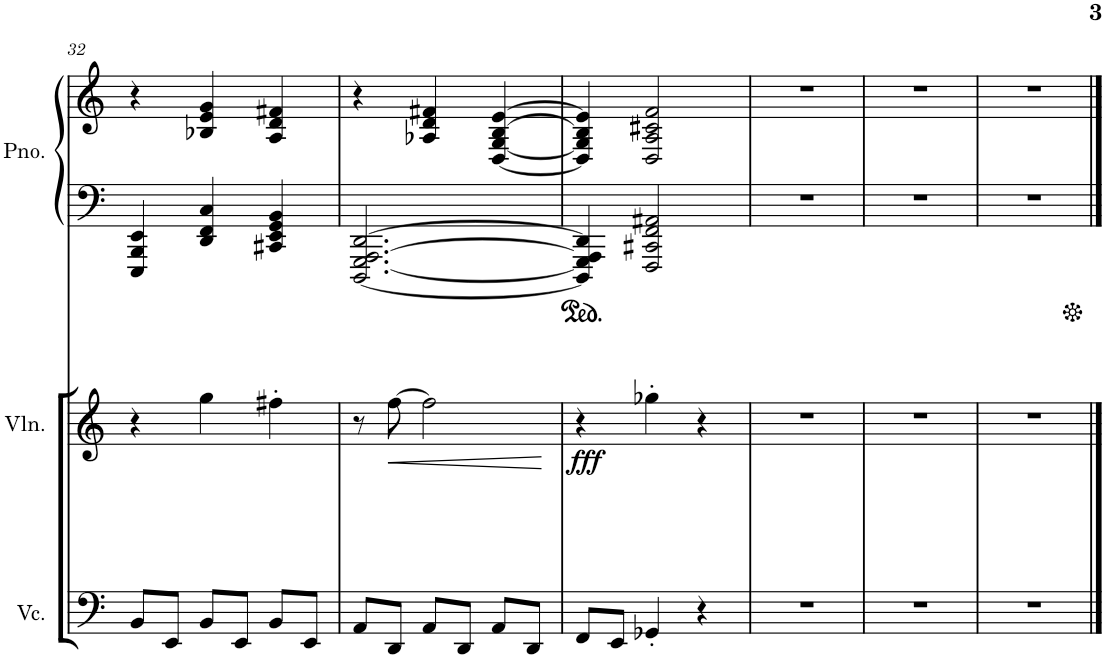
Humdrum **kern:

**kern	**kern	**dynam	**kern	**kern
*part3	*part2	*part2	*part1	*part1
*staff4	*staff3	*staff3	*staff2	*staff1
*I"Violoncello	*I"Violin	*	*I"Piano	*
*I'Vc.	*I'Vln.	*	*I'Pno.	*
!!LO:PB:g=z
*clefF4	*clefG2	*	*clefF4	*clefG2
*k[]	*k[]	*	*k[]	*k[]
*M3/4	*M3/4	*	*M3/4	*M3/4
=32	=32	=32	=32	=32
8BB/L	4r	.	4EEE/ 4BBB/ 4EE/	4r
8EE/J	.	.	.	.
8BB/L	4gg\	.	4DD/ 4FF/ 4C/	4B-X/ 4e/ 4g/
8EE/J	.	.	.	.
8BB/L	4ff#X'\	.	4CC#X/ 4EE/ 4GG/ 4BB/	4A/ 4d/ 4f#X/
8EE/J	.	.	.	.
=33	=33	=33	=33	=33
8AA/L	8r	.	[2.DDD/ [2.GGG/ [2.AAA/ [2.DD/	4r
!	!	!LO:HP:b	!	!
8DD/J	[8ff\	<	.	.
8AA/L	2ff\]	.	.	4A-X/ 4d/ 4f#X/
8DD/J	.	.	.	.
8AA/L	.	.	.	[4D/ [4G/ [4B/ [4e/
8DD/J	.	.	.	.
.	.	[	.	.
=34	=34	=34	=34	=34
!	!	!LO:DY:b	!	!
8FF/L	4r	fff	4DDD/] 4GGG/] 4AAA/] 4DD/]	4D/] 4G/] 4B/] 4e/]
8EE/J	.	.	.	.
4GG-X'/	4gg-X'\	.	2FFF/ 2CC#X/ 2FF/ 2AA#X/	2D/ 2A/ 2c#X/ 2f/
4r	4r	.	.	.
=35	=35	=35	=35	=35
2.r	2.r	.	2.r	2.r
=36	=36	=36	=36	=36
2.r	2.r	.	2.r	2.r
=37	=37	=37	=37	=37
2.r	2.r	.	2.r	2.r
==	==	==	==	==
*-	*-	*-	*-	*-
